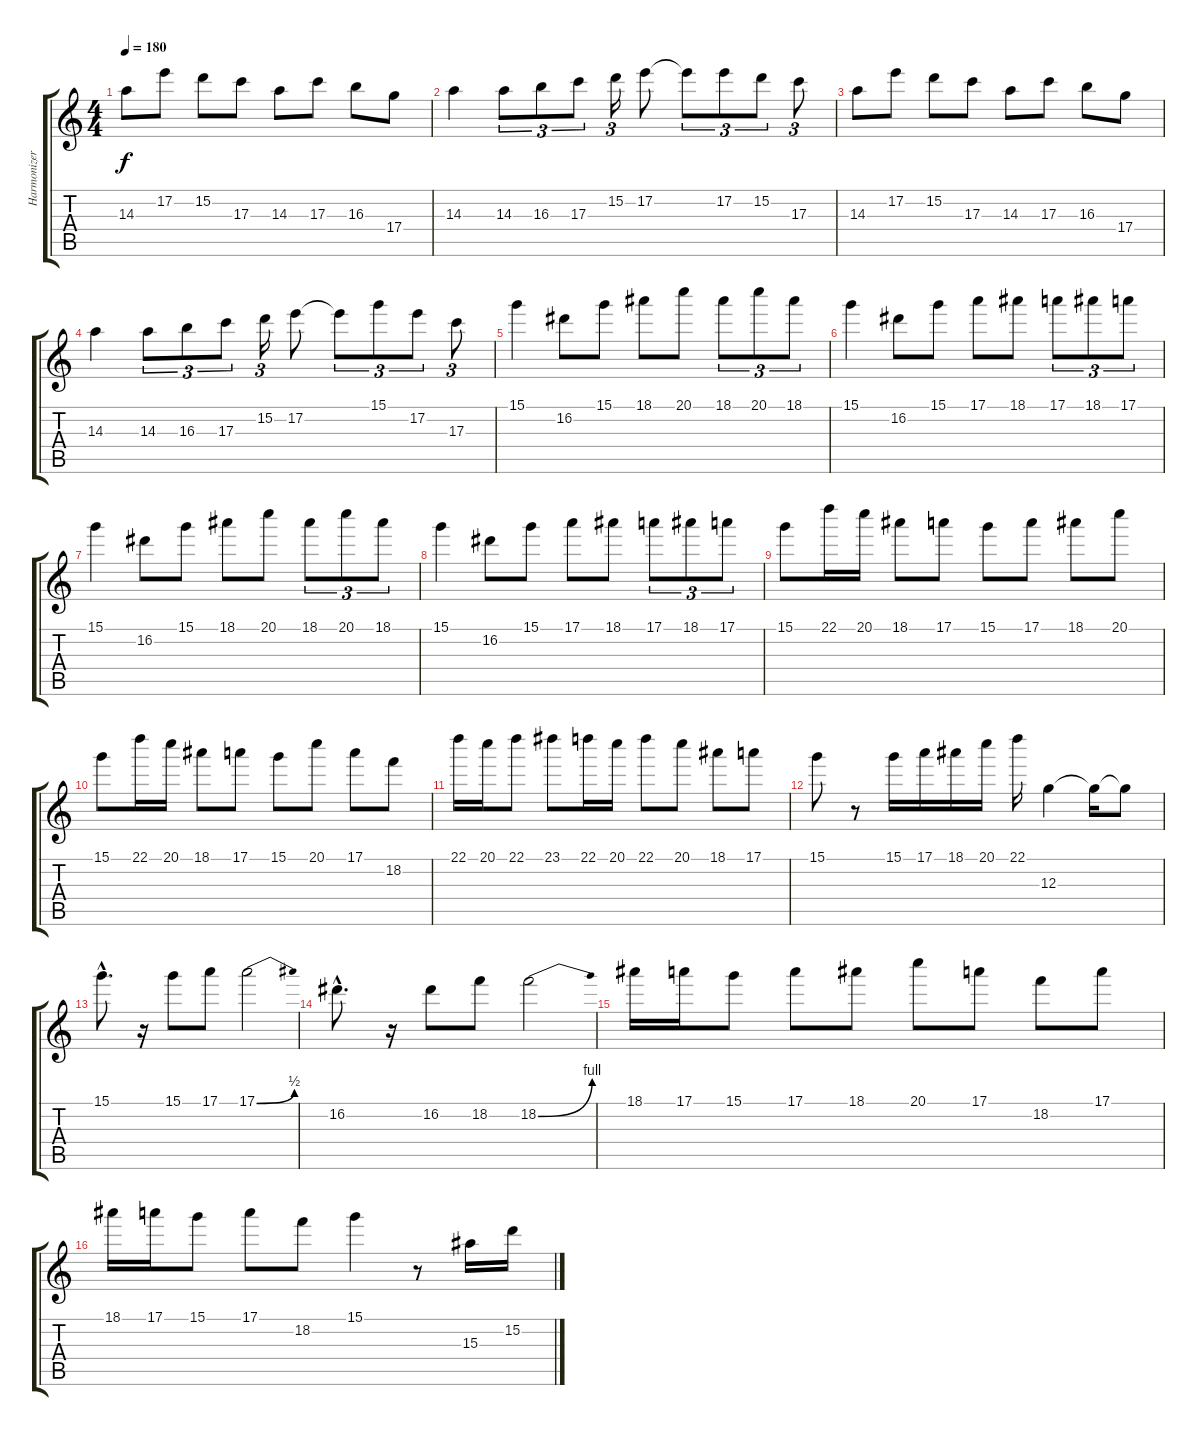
\track ("Harmonizer for Lead Guitar" "Harmonizer") {instrument distortionguitar}
\staff {score tabs}
\tuning (E4 B3 G3 D3 A2 E2) {hide}
\ts (4 4)
\tempo 180
\clef g2
\ks c
14.3.8{dy f} 17.2.8 15.2.8 17.3.8 14.3.8 17.3.8 16.3.8 17.4.8 |
14.3.4 14.3.8{tu (3 2)} 16.3.8{tu (3 2)} 17.3.8{tu (3 2)} 15.2.16{tu (3 2)} 17.2.8 17.2{t}.8{tu (3 2)} 17.2.8{tu (3 2)} 15.2.8{tu (3 2)} 17.3.8{tu (3 2)} |
14.3.8 17.2.8 15.2.8 17.3.8 14.3.8 17.3.8 16.3.8 17.4.8 |
14.3.4 14.3.8{tu (3 2)} 16.3.8{tu (3 2)} 17.3.8{tu (3 2)} 15.2.16{tu (3 2)} 17.2.8 17.2{t}.8{tu (3 2)} 15.1.8{tu (3 2)} 17.2.8{tu (3 2)} 17.3.8{tu (3 2)} |
15.1.4 16.2.8 15.1.8 18.1.8 20.1.8 18.1.8{tu (3 2)} 20.1.8{tu (3 2)} 18.1.8{tu (3 2)} |
15.1.4 16.2.8 15.1.8 17.1.8 18.1.8 17.1.8{tu (3 2)} 18.1.8{tu (3 2)} 17.1.8{tu (3 2)} |
15.1.4 16.2.8 15.1.8 18.1.8 20.1.8 18.1.8{tu (3 2)} 20.1.8{tu (3 2)} 18.1.8{tu (3 2)} |
15.1.4 16.2.8 15.1.8 17.1.8 18.1.8 17.1.8{tu (3 2)} 18.1.8{tu (3 2)} 17.1.8{tu (3 2)} |
15.1.8 22.1.16 20.1.16 18.1.8 17.1.8 15.1.8 17.1.8 18.1.8 20.1.8 |
15.1.8 22.1.16 20.1.16 18.1.8 17.1.8 15.1.8 20.1.8 17.1.8 18.2.8 |
22.1.16 20.1.16 22.1.8 23.1.8 22.1.16 20.1.16 22.1.8 20.1.8 18.1.8 17.1.8 |
15.1.8 r.8 15.1.16 17.1.16 18.1.16 20.1.16 22.1.16 12.3.4 12.3{t}.16 12.3{t}.8 |
15.1{hac}.8{d} r.16 15.1.8 17.1.8 17.1{be (bend 0 0 60 2)}.2 |
16.2{hac}.8{d} r.16 16.2.8 18.2.8 18.2{be (bend 0 0 60 4)}.2 |
18.1.16 17.1.16 15.1.8 17.1.8 18.1.8 20.1.8 17.1.8 18.2.8 17.1.8 |
18.1.16 17.1.16 15.1.8 17.1.8 18.2.8 15.1.4 r.8 15.3.16 15.2.16
